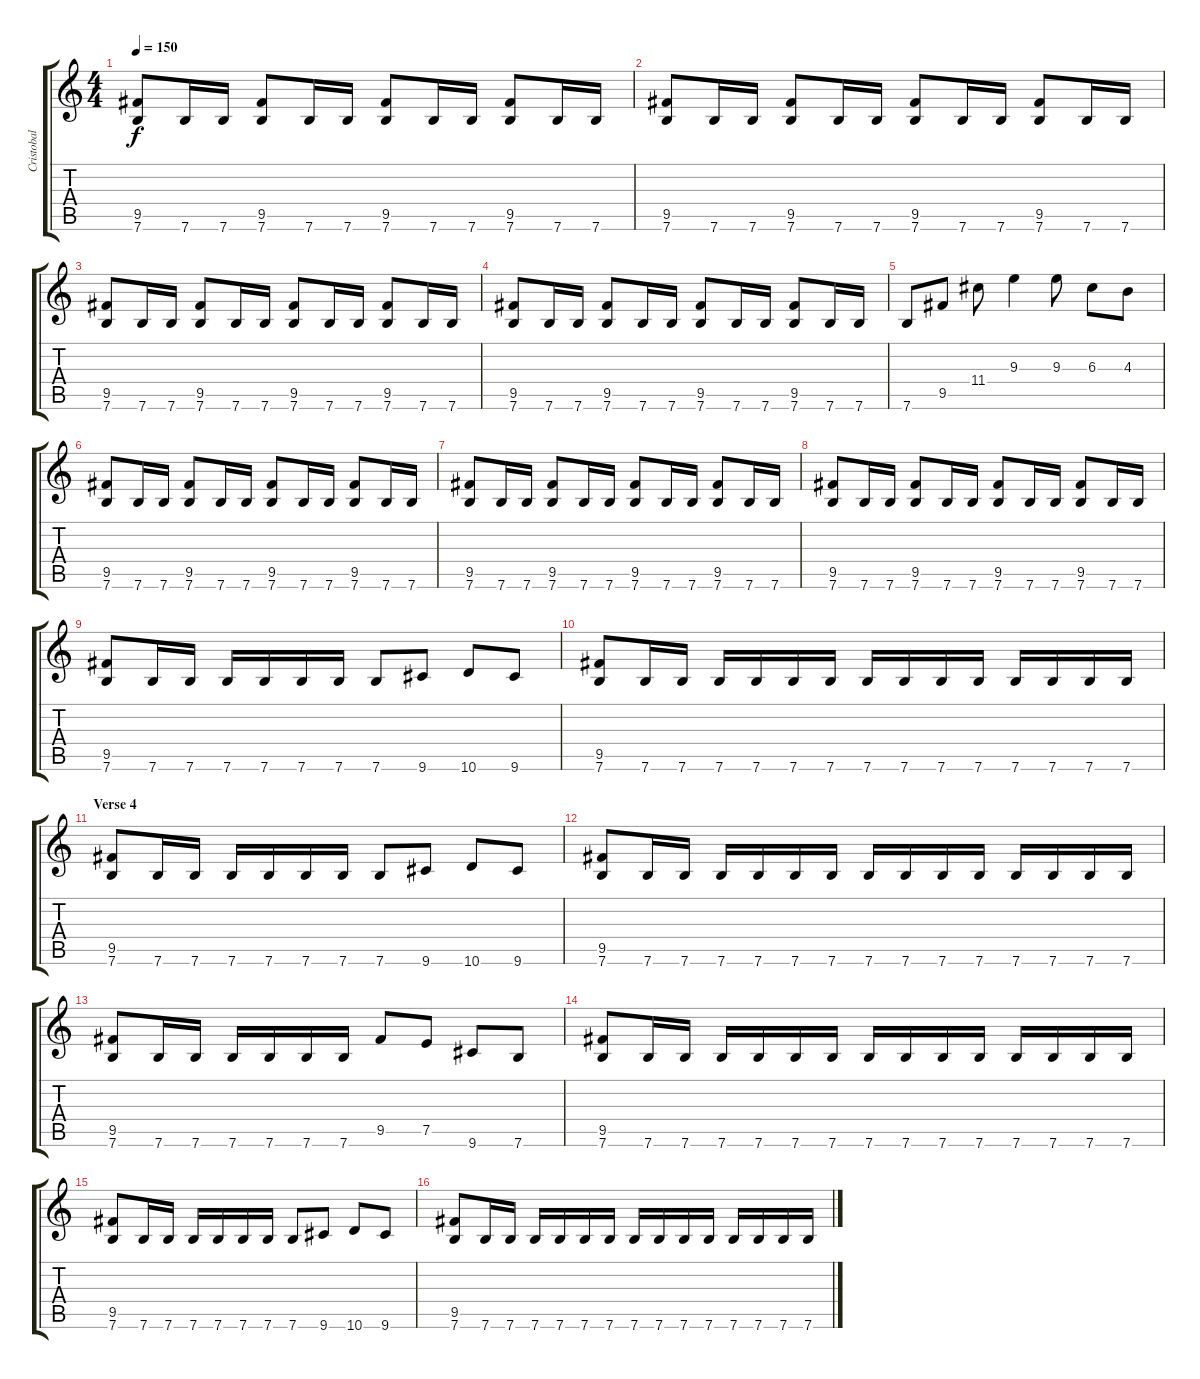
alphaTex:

\track ("Cristobal" "Cristobal") {instrument distortionguitar}
\staff {score tabs}
\tuning (E4 B3 G3 D3 A2 E2) {hide}
\ts (4 4)
\tempo 150
\clef g2
\ks c
(9.5 7.6).8{dy f} 7.6.16 7.6.16 (9.5 7.6).8 7.6.16 7.6.16 (9.5 7.6).8 7.6.16 7.6.16 (9.5 7.6).8 7.6.16 7.6.16 |
(9.5 7.6).8 7.6.16 7.6.16 (9.5 7.6).8 7.6.16 7.6.16 (9.5 7.6).8 7.6.16 7.6.16 (9.5 7.6).8 7.6.16 7.6.16 |
(9.5 7.6).8 7.6.16 7.6.16 (9.5 7.6).8 7.6.16 7.6.16 (9.5 7.6).8 7.6.16 7.6.16 (9.5 7.6).8 7.6.16 7.6.16 |
(9.5 7.6).8 7.6.16 7.6.16 (9.5 7.6).8 7.6.16 7.6.16 (9.5 7.6).8 7.6.16 7.6.16 (9.5 7.6).8 7.6.16 7.6.16 |
7.6.8 9.5.8 11.4.8 9.3.4 9.3.8 6.3.8 4.3.8 |
(9.5 7.6).8 7.6.16 7.6.16 (9.5 7.6).8 7.6.16 7.6.16 (9.5 7.6).8 7.6.16 7.6.16 (9.5 7.6).8 7.6.16 7.6.16 |
(9.5 7.6).8 7.6.16 7.6.16 (9.5 7.6).8 7.6.16 7.6.16 (9.5 7.6).8 7.6.16 7.6.16 (9.5 7.6).8 7.6.16 7.6.16 |
(9.5 7.6).8 7.6.16 7.6.16 (9.5 7.6).8 7.6.16 7.6.16 (9.5 7.6).8 7.6.16 7.6.16 (9.5 7.6).8 7.6.16 7.6.16 |
(9.5 7.6).8 7.6.16 7.6.16 7.6.16 7.6.16 7.6.16 7.6.16 7.6.8 9.6.8 10.6.8 9.6.8 |
(9.5 7.6).8 7.6.16 7.6.16 7.6.16 7.6.16 7.6.16 7.6.16 7.6.16 7.6.16 7.6.16 7.6.16 7.6.16 7.6.16 7.6.16 7.6.16 |
\section ("" "Verse 4")
(9.5 7.6).8 7.6.16 7.6.16 7.6.16 7.6.16 7.6.16 7.6.16 7.6.8 9.6.8 10.6.8 9.6.8 |
(9.5 7.6).8 7.6.16 7.6.16 7.6.16 7.6.16 7.6.16 7.6.16 7.6.16 7.6.16 7.6.16 7.6.16 7.6.16 7.6.16 7.6.16 7.6.16 |
(9.5 7.6).8 7.6.16 7.6.16 7.6.16 7.6.16 7.6.16 7.6.16 9.5.8 7.5.8 9.6.8 7.6.8 |
(9.5 7.6).8 7.6.16 7.6.16 7.6.16 7.6.16 7.6.16 7.6.16 7.6.16 7.6.16 7.6.16 7.6.16 7.6.16 7.6.16 7.6.16 7.6.16 |
(9.5 7.6).8 7.6.16 7.6.16 7.6.16 7.6.16 7.6.16 7.6.16 7.6.8 9.6.8 10.6.8 9.6.8 |
(9.5 7.6).8 7.6.16 7.6.16 7.6.16 7.6.16 7.6.16 7.6.16 7.6.16 7.6.16 7.6.16 7.6.16 7.6.16 7.6.16 7.6.16 7.6.16
